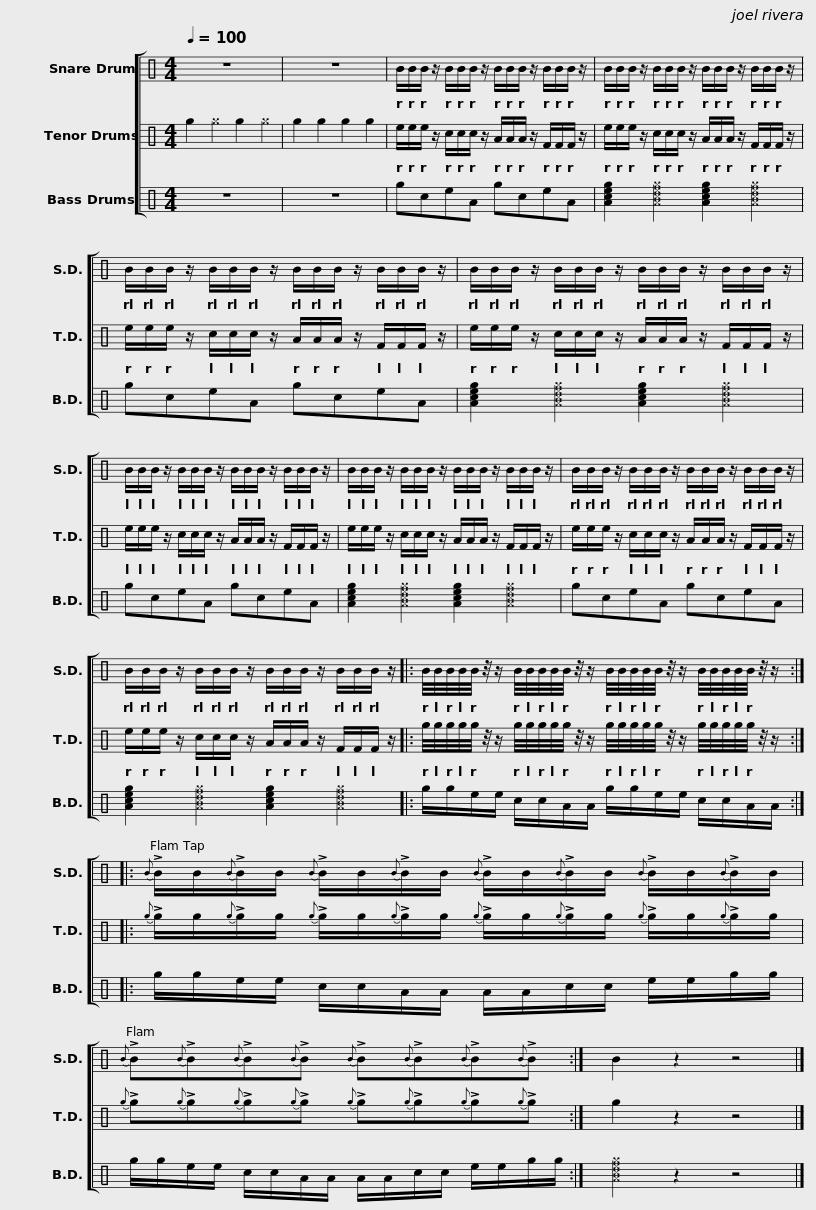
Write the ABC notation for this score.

X:1
%%score [ 1 2 3 ]
L:1/8
Q:1/4=100
M:4/4
I:linebreak $
K:C
V:1 perc
K:none
V:2 perc
K:none
V:3 perc
K:none
V:1
 z8 | z8 | B/B/B/ z/ B/B/B/ z/ B/B/B/ z/ B/B/B/ z/ | B/B/B/ z/ B/B/B/ z/ B/B/B/ z/ B/B/B/ z/ |$ B/B/B/ z/ B/B/B/ z/ B/B/B/ z/ B/B/B/ z/ | %5
 B/B/B/ z/ B/B/B/ z/ B/B/B/ z/ B/B/B/ z/ |$ B/B/B/ z/ B/B/B/ z/ B/B/B/ z/ B/B/B/ z/ | B/B/B/ z/ B/B/B/ z/ B/B/B/ z/ B/B/B/ z/ |$ B/B/B/ z/ B/B/B/ z/ B/B/B/ z/ B/B/B/ z/ | B/B/B/ z/ B/B/B/ z/ B/B/B/ z/ B/B/B/ z/ |:$ %10
 B/4B/4B/4B/4B/4 z/4 z/ B/4B/4B/4B/4B/4 z/4 z/ B/4B/4B/4B/4B/4 z/4 z/ B/4B/4B/4B/4B/4 z/4 z/ ::${B} !>!B/B/{B}!>!B/B/{B} !>!B/B/{B}!>!B/B/{B} !>!B/B/{B}!>!B/B/{B} !>!B/B/{B}!>!B/B/ |{B} !>!B{B}!>!B{B}!>!B{B}!>!B{B} !>!B{B}!>!B{B}!>!B{B}!>!B :|$ B2 z2 z4 |] %14
V:2
 g2 ^g2 g2 ^g2 | g2 g2 g2 g2 | e/e/e/ z/ c/c/c/ z/ A/A/A/ z/ F/F/F/ z/ | e/e/e/ z/ c/c/c/ z/ A/A/A/ z/ F/F/F/ z/ |$ e/e/e/ z/ c/c/c/ z/ A/A/A/ z/ F/F/F/ z/ | %5
 e/e/e/ z/ c/c/c/ z/ A/A/A/ z/ F/F/F/ z/ |$ e/e/e/ z/ c/c/c/ z/ A/A/A/ z/ F/F/F/ z/ | e/e/e/ z/ c/c/c/ z/ A/A/A/ z/ F/F/F/ z/ |$ e/e/e/ z/ c/c/c/ z/ A/A/A/ z/ F/F/F/ z/ | e/e/e/ z/ c/c/c/ z/ A/A/A/ z/ F/F/F/ z/ |:$ %10
 g/4g/4g/4g/4g/4 z/4 z/ g/4g/4g/4g/4g/4 z/4 z/ g/4g/4g/4g/4g/4 z/4 z/ g/4g/4g/4g/4g/4 z/4 z/ ::${g} !>!g/g/{g}!>!g/g/{g} !>!g/g/{g}!>!g/g/{g} !>!g/g/{g}!>!g/g/{g} !>!g/g/{g}!>!g/g/ |{g} !>!g{g}!>!g{g}!>!g{g}!>!g{g} !>!g{g}!>!g{g}!>!g{g}!>!g :|$ g2 z2 z4 |] %14
V:3
 z8 | z8 | gceA gceA | [Aceg]2 [^A^c^e^g]2 [Aceg]2 [^A^c^e^g]2 |$ gceA gceA | %5
 [Aceg]2 [^A^c^e^g]2 [Aceg]2 [^A^c^e^g]2 |$ gceA gceA | [Aceg]2 [^A^c^e^g]2 [Aceg]2 [^A^c^e^g]2 |$ gceA gceA | [Aceg]2 [^A^c^e^g]2 [Aceg]2 [^A^c^e^g]2 |:$ %10
 g/g/e/e/ c/c/A/A/ g/g/e/e/ c/c/A/A/ ::$ g/g/e/e/ c/c/A/A/ A/A/c/c/ e/e/g/g/ | g/g/e/e/ c/c/A/A/ A/A/c/c/ e/e/g/g/ :|$ [^A^c^e^g]2 z2 z4 |] %14
